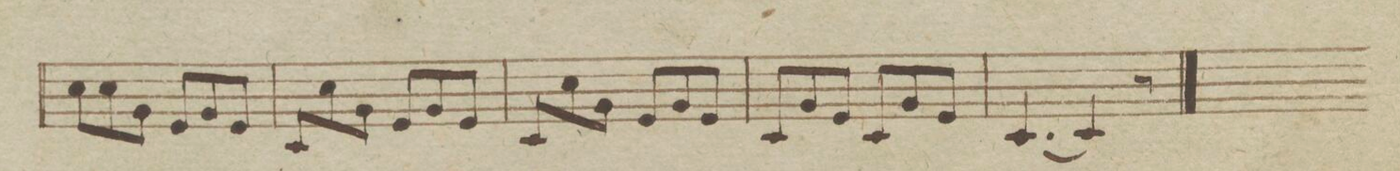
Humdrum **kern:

**kern
*I"Clarino Primo in B
*clefG2
*k[b-e-]
*met(c)
*M6/8
8b-\L
8b-\
8f\J
8d/L
8f/
8d/J
=221
8B-\L
8b-/
8f/J
8d/L
8f/
8d/J
=222
8B-\L
8b-/
8f/J
8d/L
8f/
8d/J
=223
8B-/L
8f/
8d/J
8B-/L
8f/
8d/J
=224
[4.B-/
4B-/]
8r
==
*-
